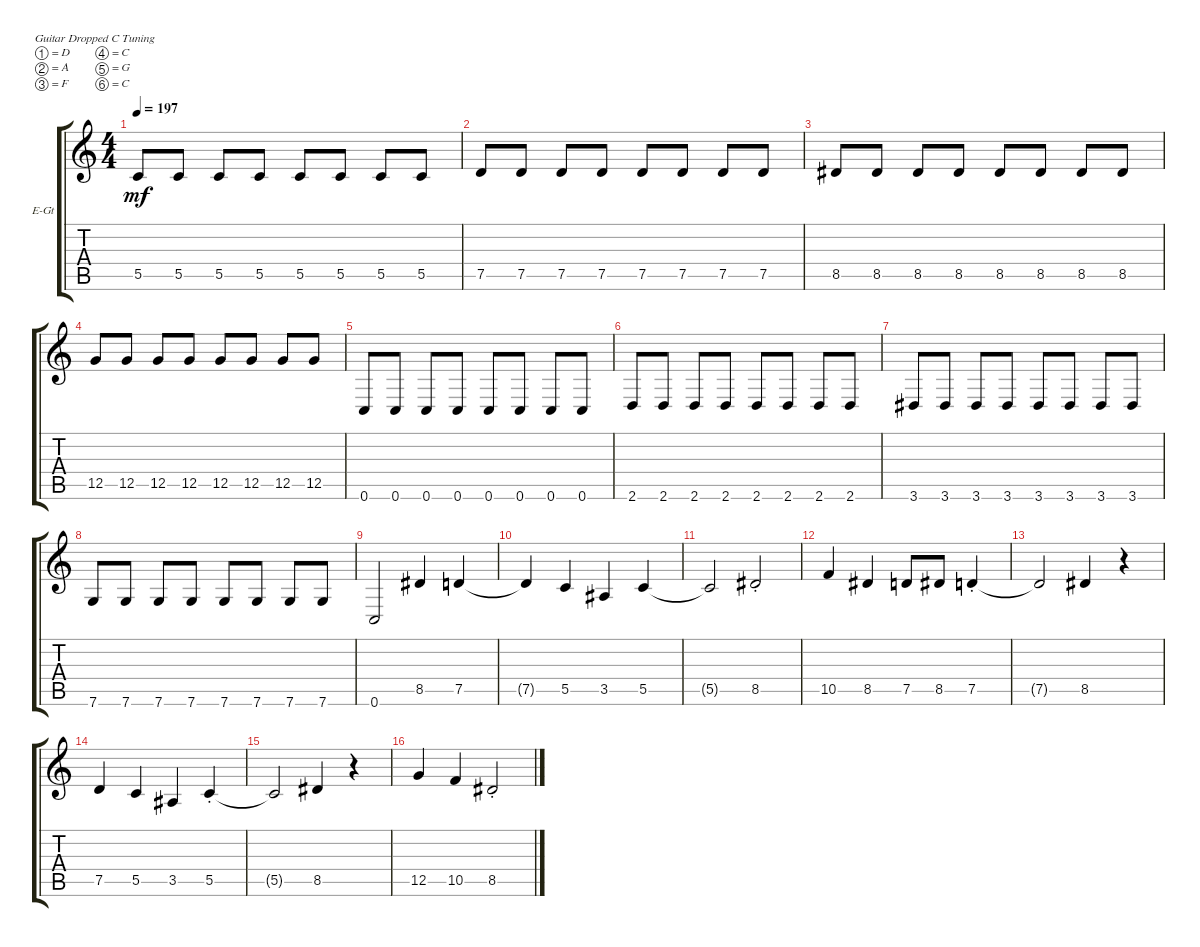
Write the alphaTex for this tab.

\defaultSystemsLayout 4
\bracketExtendMode groupsimilarinstruments
\firstSystemTrackNameOrientation horizontal
\otherSystemsTrackNameOrientation horizontal
\track ("Mutz" "E-Gt") {instrument distortionguitar}
\staff {score tabs}
\tuning (D4 A3 F3 C3 G2 C2)
\ts (4 4)
\tempo 197
\clef g2
\ks c
5.5.8{dy mf} 5.5.8 5.5.8 5.5.8 5.5.8 5.5.8 5.5.8 5.5.8 |
7.5.8 7.5.8 7.5.8 7.5.8 7.5.8 7.5.8 7.5.8 7.5.8 |
8.5.8 8.5.8 8.5.8 8.5.8 8.5.8 8.5.8 8.5.8 8.5.8 |
12.5.8 12.5.8 12.5.8 12.5.8 12.5.8 12.5.8 12.5.8 12.5.8 |
0.6.8 0.6.8 0.6.8 0.6.8 0.6.8 0.6.8 0.6.8 0.6.8 |
2.6.8 2.6.8 2.6.8 2.6.8 2.6.8 2.6.8 2.6.8 2.6.8 |
3.6.8 3.6.8 3.6.8 3.6.8 3.6.8 3.6.8 3.6.8 3.6.8 |
7.6.8 7.6.8 7.6.8 7.6.8 7.6.8 7.6.8 7.6.8 7.6.8 |
0.6.2 8.5.4 7.5.4 |
7.5{t}.4 5.5.4 3.5.4 5.5.4 |
5.5{t}.2 8.5{st}.2 |
10.5.4 8.5.4 7.5.8 8.5.8 7.5{st}.4 |
7.5{t}.2 8.5.4 r.4 |
7.5.4 5.5.4 3.5.4 5.5{st}.4 |
5.5{t}.2 8.5.4 r.4 |
12.5.4 10.5.4 8.5{st}.2
